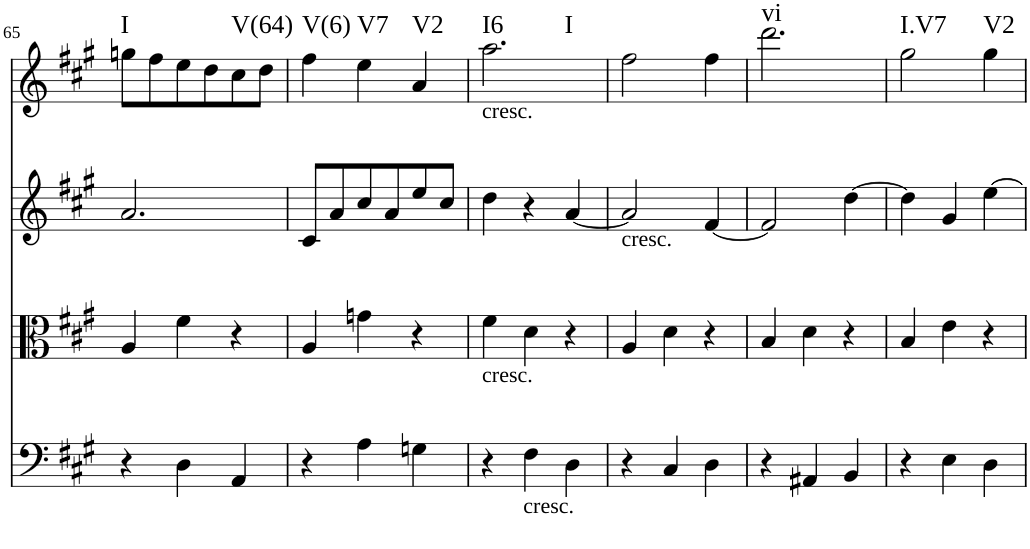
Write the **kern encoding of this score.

**kern	**kern	**kern	**kern	**harte
*part4	*part3	*part2	*part1	*part1
*staff4	*staff3	*staff2	*staff1	*
*I"Violoncello	*I"Viola	*I"Violin 2	*I"Violin 1	*
*I'Vc	*I'Vla	*I'Vln	*I'Vln	*
!!LO:PB:g=z
*clefF4	*clefC3	*clefG2	*clefG2	*
*k[f#c#g#]	*k[f#c#g#]	*k[f#c#g#]	*k[f#c#g#]	*
*M3/4	*M3/4	*M3/4	*M3/4	*
=65	=65	=65	=65	=65
!	!	!	!	!LO:H:kt=I
4r	4A/	2.a/	8ggn\L	N
.	.	.	8ff#\	.
4D\	4f#\	.	8ee\	.
.	.	.	8dd\	.
!	!	!	!	!LO:H:kt=V(64)
4AA/	4r	.	8cc#\	N
.	.	.	8dd\J	.
=66	=66	=66	=66	=66
!	!	!	!	!LO:H:kt=V(6)
4r	4A/	8c#/L	4ff#\	N
.	.	8a/	.	.
!	!	!	!	!LO:H:kt=V7
4A\	4gn\	8cc#/	4ee\	N
.	.	8a/	.	.
!	!	!	!	!LO:H:kt=V2
4Gn\	4r	8ee/	4a/	N
.	.	8cc#/J	.	.
=67	=67	=67	=67	=67
!	!	!	!LO:TX:b:t=cresc.	!
!	!LO:TX:b:t=cresc.	!	!	!LO:H:n=1:kt=I6
!	!	!	!	!LO:H:n=2:kt=I
4r	4f#\	4dd\	2.aa\	N N
!LO:TX:b:t=cresc.	!	!	!	!
4F#\	4d\	4r	.	.
4D\	4r	[4a/	.	.
=68	=68	=68	=68	=68
!	!	!LO:TX:b:t=cresc.	!	!
4r	4A/	2a/]	2ff#\	.
4C#/	4d\	.	.	.
4D\	4r	[4f#/	4ff#\	.
=69	=69	=69	=69	=69
!	!	!	!	!LO:H:kt=vi
4r	4B/	2f#/]	2.ddd\	N
4AA#X/	4d\	.	.	.
4BB/	4r	[4dd\	.	.
=70	=70	=70	=70	=70
!	!	!	!	!LO:H:kt=I.V7
4r	4B/	4dd\]	2gg#\	N
4E\	4e\	4g#/	.	.
!	!	!	!	!LO:H:kt=V2
4D\	4r	[4ee\	4gg#\	N
=	=	=	=	=
*-	*-	*-	*-	*-
